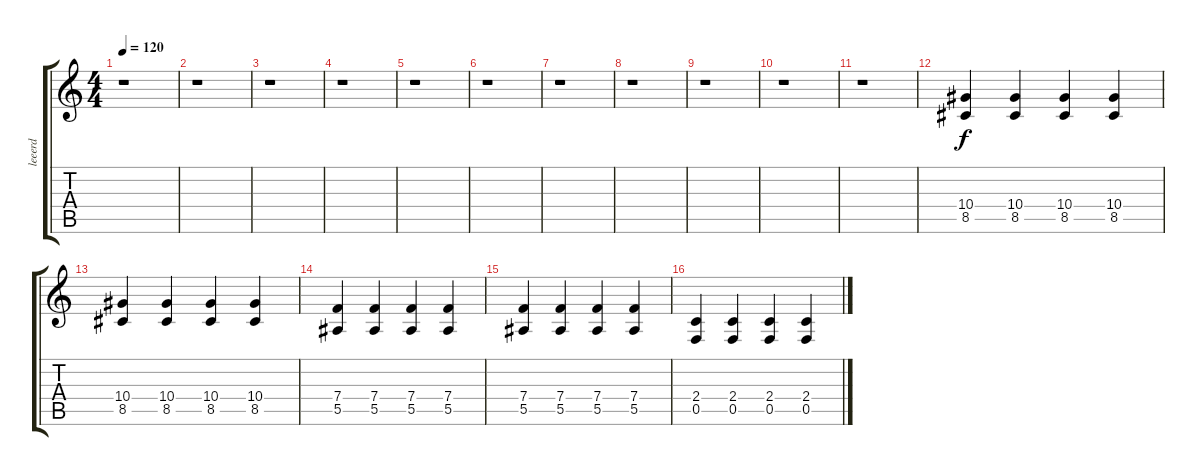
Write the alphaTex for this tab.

\track ("leeerd" "leeerd") {instrument distortionguitar}
\staff {score tabs}
\tuning (C4 G3 Eb3 Bb2 F2 C2) {hide}
\ts (4 4)
\tempo 120
\clef g2
\ks c
r.1{dy f} |
r.1 |
r.1 |
r.1 |
r.1 |
r.1 |
r.1 |
r.1 |
r.1 |
r.1 |
r.1 |
(10.4 8.5).4 (10.4 8.5).4 (10.4 8.5).4 (10.4 8.5).4 |
(10.4 8.5).4 (10.4 8.5).4 (10.4 8.5).4 (10.4 8.5).4 |
(7.4 5.5).4 (7.4 5.5).4 (7.4 5.5).4 (7.4 5.5).4 |
(7.4 5.5).4 (7.4 5.5).4 (7.4 5.5).4 (7.4 5.5).4 |
(2.4 0.5).4 (2.4 0.5).4 (2.4 0.5).4 (2.4 0.5).4
